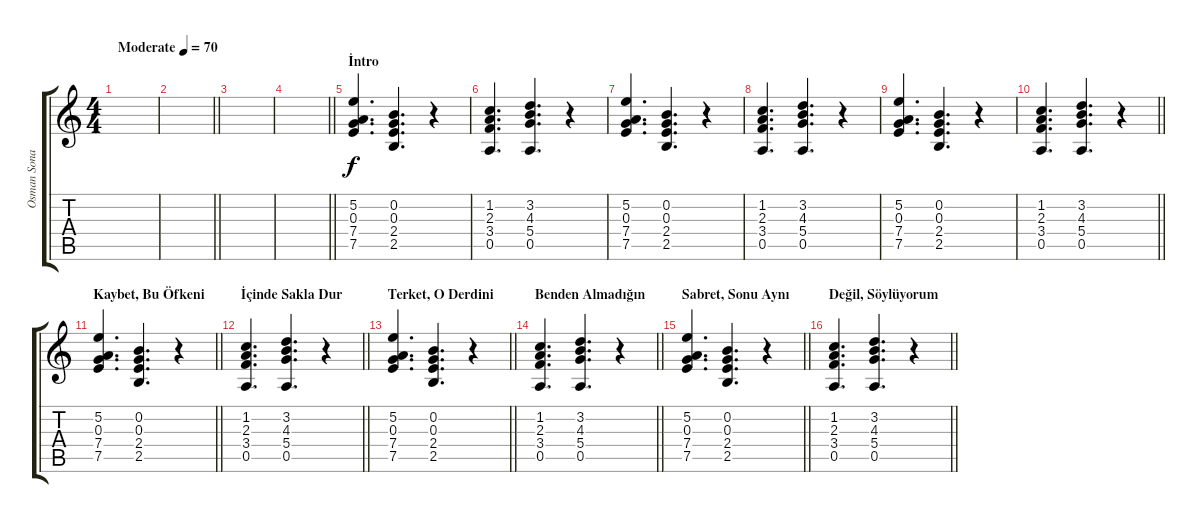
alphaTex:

\track ("Osman Sonant - Hırsız Yavız (Keyboard)" "Osman Sona") {instrument electricguitarclean}
\staff {score tabs}
\tuning (E4 B3 G3 D3 A2 E2) {hide}
\ts (4 4)
\tempo (70 "Moderate")
\clef g2
\ks c
|
\barLineRight lightlight
|
\section ("" "")
|
\barLineRight lightlight
|
\section ("" "İntro")
(5.2 0.3 7.4 7.5).4{d} (0.2 0.3 2.4 2.5).4{d} r.4 |
(1.2 2.3 3.4 0.5).4{d} (3.2 4.3 5.4 0.5).4{d} r.4 |
(5.2 0.3 7.4 7.5).4{d} (0.2 0.3 2.4 2.5).4{d} r.4 |
(1.2 2.3 3.4 0.5).4{d} (3.2 4.3 5.4 0.5).4{d} r.4 |
(5.2 0.3 7.4 7.5).4{d} (0.2 0.3 2.4 2.5).4{d} r.4 |
\barLineRight lightlight
(1.2 2.3 3.4 0.5).4{d} (3.2 4.3 5.4 0.5).4{d} r.4 |
\section ("" "Kaybet, Bu Öfkeni")
\barLineRight lightlight
(5.2 0.3 7.4 7.5).4{d} (0.2 0.3 2.4 2.5).4{d} r.4 |
\section ("" "İçinde Sakla Dur")
\barLineRight lightlight
(1.2 2.3 3.4 0.5).4{d} (3.2 4.3 5.4 0.5).4{d} r.4 |
\section ("" "Terket, O Derdini")
\barLineRight lightlight
(5.2 0.3 7.4 7.5).4{d} (0.2 0.3 2.4 2.5).4{d} r.4 |
\section ("" "Benden Almadığın")
\barLineRight lightlight
(1.2 2.3 3.4 0.5).4{d} (3.2 4.3 5.4 0.5).4{d} r.4 |
\section ("" "Sabret, Sonu Aynı")
\barLineRight lightlight
(5.2 0.3 7.4 7.5).4{d} (0.2 0.3 2.4 2.5).4{d} r.4 |
\section ("" "Değil, Söylüyorum")
\barLineRight lightlight
(1.2 2.3 3.4 0.5).4{d} (3.2 4.3 5.4 0.5).4{d} r.4
